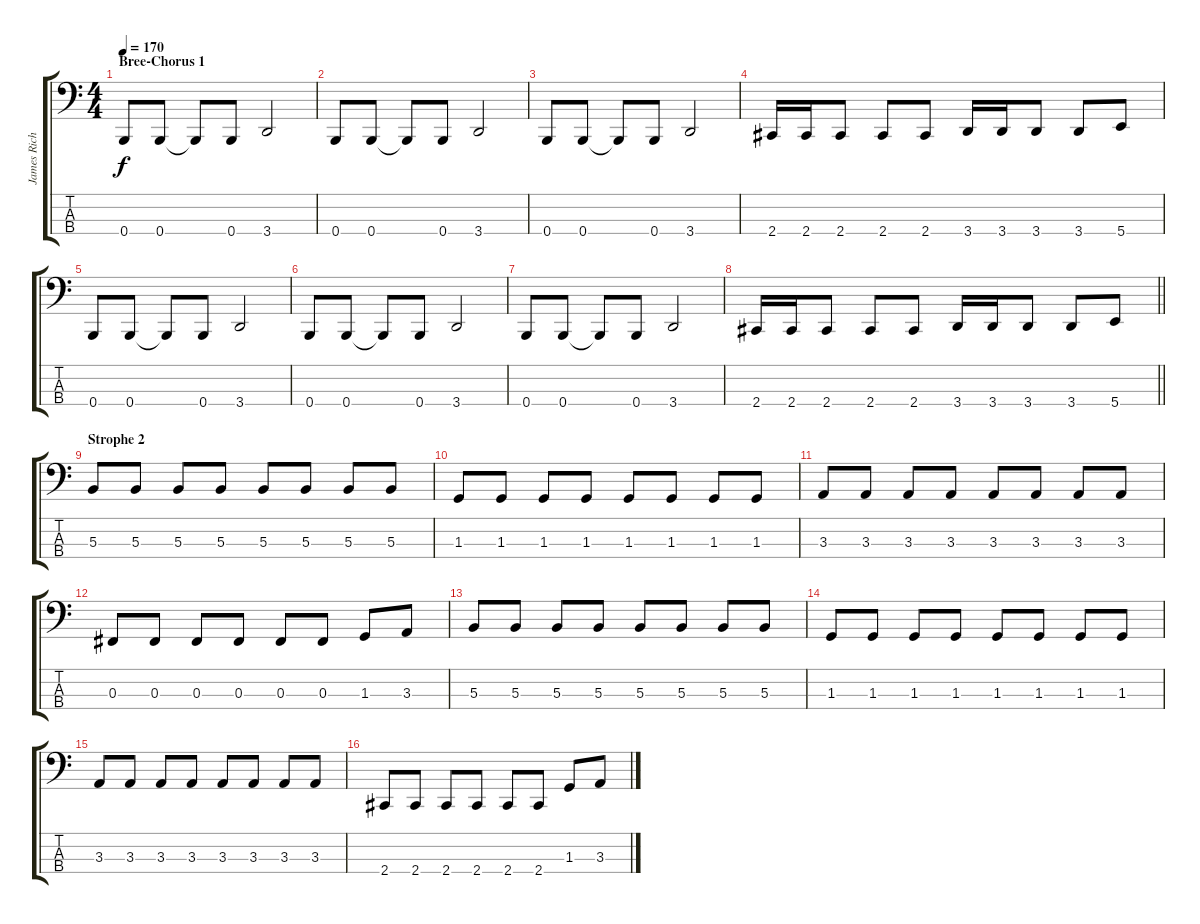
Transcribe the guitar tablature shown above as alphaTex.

\track ("James Richardson" "James Rich") {instrument electricbassfinger}
\staff {score tabs}
\tuning (E2 B1 Gb1 B0) {hide}
\ts (4 4)
\section ("" "Bree-Chorus 1")
\tempo 170
\clef f4
\ks c
0.4.8{dy f} 0.4.8 0.4{t}.8 0.4.8 3.4.2 |
0.4.8 0.4.8 0.4{t}.8 0.4.8 3.4.2 |
0.4.8 0.4.8 0.4{t}.8 0.4.8 3.4.2 |
2.4.16 2.4.16 2.4.8 2.4.8 2.4.8 3.4.16 3.4.16 3.4.8 3.4.8 5.4.8 |
0.4.8 0.4.8 0.4{t}.8 0.4.8 3.4.2 |
0.4.8 0.4.8 0.4{t}.8 0.4.8 3.4.2 |
0.4.8 0.4.8 0.4{t}.8 0.4.8 3.4.2 |
\barLineRight lightlight
2.4.16 2.4.16 2.4.8 2.4.8 2.4.8 3.4.16 3.4.16 3.4.8 3.4.8 5.4.8 |
\section ("" "Strophe 2")
5.3.8 5.3.8 5.3.8 5.3.8 5.3.8 5.3.8 5.3.8 5.3.8 |
1.3.8 1.3.8 1.3.8 1.3.8 1.3.8 1.3.8 1.3.8 1.3.8 |
3.3.8 3.3.8 3.3.8 3.3.8 3.3.8 3.3.8 3.3.8 3.3.8 |
0.3.8 0.3.8 0.3.8 0.3.8 0.3.8 0.3.8 1.3.8 3.3.8 |
5.3.8 5.3.8 5.3.8 5.3.8 5.3.8 5.3.8 5.3.8 5.3.8 |
1.3.8 1.3.8 1.3.8 1.3.8 1.3.8 1.3.8 1.3.8 1.3.8 |
3.3.8 3.3.8 3.3.8 3.3.8 3.3.8 3.3.8 3.3.8 3.3.8 |
2.4.8 2.4.8 2.4.8 2.4.8 2.4.8 2.4.8 1.3.8 3.3.8
